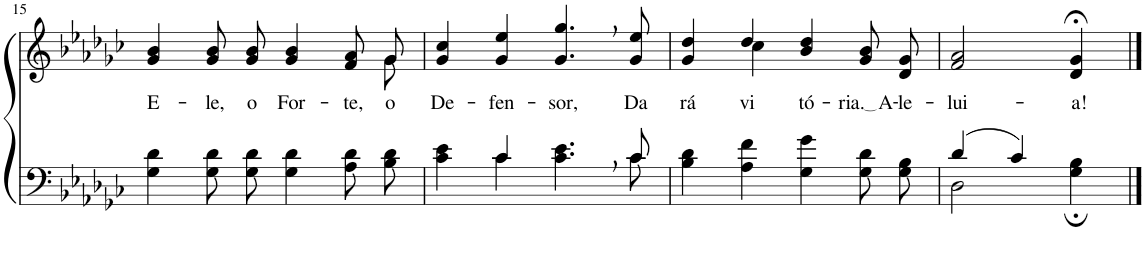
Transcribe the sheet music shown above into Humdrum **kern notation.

**kern	**kern	**text
*part2	*part1	*part1
*staff2	*staff1	*staff1
*I"Parte III e IV	*I"Parte I e II	*
!!LO:PB:g=z
*clefF4	*clefG2	*
*Trd2c3	*Trd2c3	*
*k[b-e-a-d-g-c-]	*k[b-e-a-d-g-c-]	*
*M4/4	*M4/4	*
=15	=15	=15
!	!	!LO:LY:b
*	*^	*
4G-\ 4d-\	4g-/ 4b-/	2..ryy	E-
!	!	!	!LO:LY:b
8G-\ 8d-\L	8g-/ 8b-/L	.	-le,
!	!	!	!LO:LY:b
8G-\ 8d-\J	8g-/ 8b-/J	.	o
!	!	!	!LO:LY:b
4G-\ 4d-\	4g-/ 4b-/	.	For-
!	!	!	!LO:LY:b
8A-\ 8d-\L	8f/ 8a-/L	.	-te,
!	!	!	!LO:LY:b
8B-\ 8d-\J	8g-/J	8g-\	o
=16	=16	=16	=16
*^	*	*	*
!	!	!	!	!LO:LY:b
*	*	*v	*v	*
4c-\ 4e-\	4ryy	4g-/ 4cc-/	De-
!	!	!	!LO:LY:b
4c-\	4c-/	4g-/ 4ee-/	-fen-
!	!	!	!LO:LY:b
4.c-\, 4.e-\,	4.ryy	4.g-/, 4.gg-/,	-sor,
!	!	!	!LO:LY:b
8c-\	8c-/	8g-/ 8ee-/	Da-
=17	=17	=17	=17
*	*	*^	*
!	!	!	!	!LO:LY:b
*v	*v	*	*	*
4B-\ 4d-\	4ryy	4g-/ 4dd-/	-rá
!	!	!	!LO:LY:b
4A-\ 4f\	4cc-\	4dd-/	vi-
!	!	!	!LO:LY:b
4G-\ 4g-\	2ryy	4b-/ 4dd-/	-tó-
!	!	!	!LO:LY:b
8G-\ 8d-\L	.	8g-/ 8b-/L	ria. A
!	!	!	!LO:LY:b
8G-\ 8B-\J	.	8d-/ 8g-/J	-le-
=18	=18	=18	=18
*^	*	*	*
!	!	!	!	!LO:LY:b
*	*	*v	*v	*
(4d-/	2D-\	2f/ 2a-/	-lui-
4c-/)	.	.	.
!	!	!	!LO:LY:b
4ryy	4G-\; 4B-\;	4d-/;< 4g-/;<	-a!
*v	*v	*	*
==	==	==
*-	*-	*-
